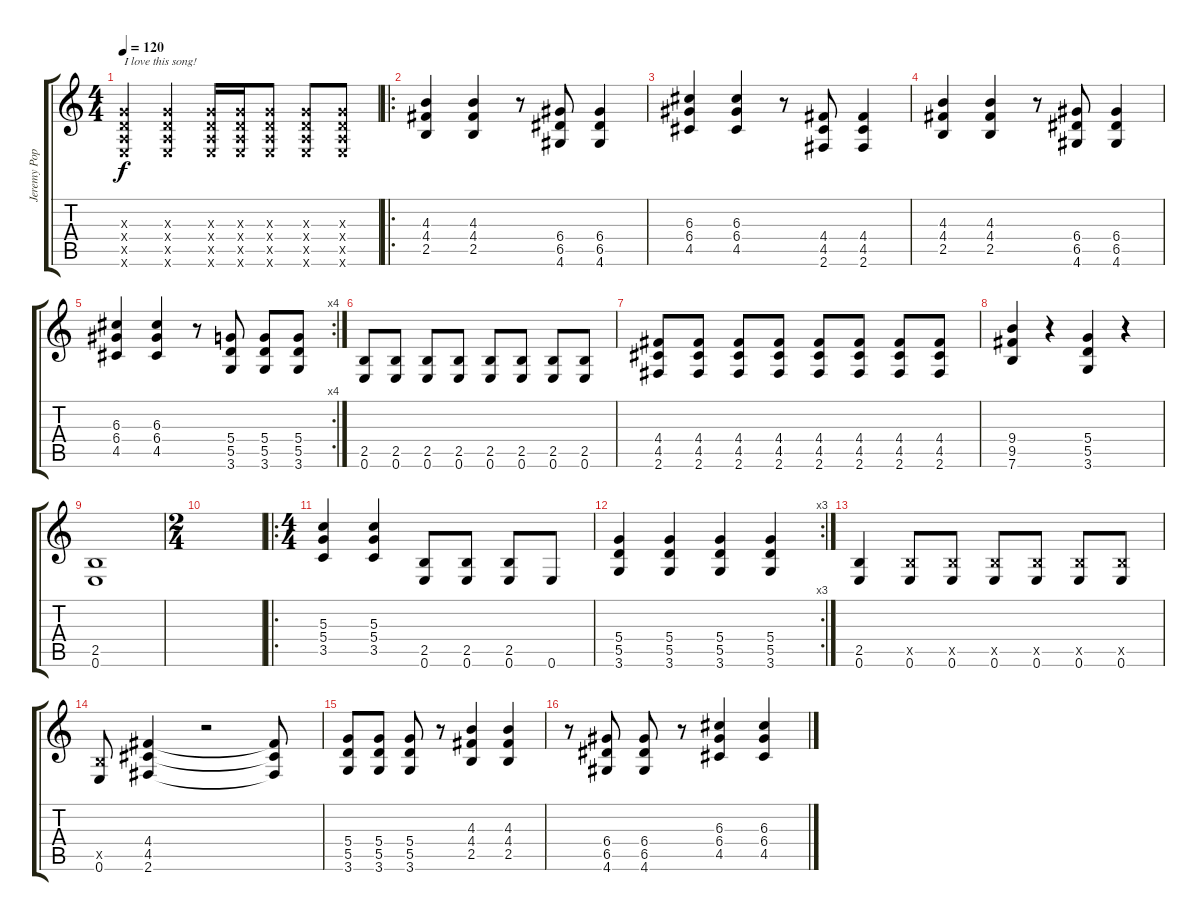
\track ("Jeremy Popoff" "Jeremy Pop") {instrument overdrivenguitar}
\staff {score tabs}
\tuning (E4 B3 G3 D3 A2 E2) {hide}
\ts (4 4)
\tempo 120
\clef g2
\ks c
(0.3{x} 0.4{x} 0.5{x} 0.6{x}).4{txt "I love this song!" dy f instrument overdrivenguitar} (0.3{x} 0.4{x} 0.5{x} 0.6{x}).4 (0.3{x} 0.4{x} 0.5{x} 0.6{x}).16 (0.3{x} 0.4{x} 0.5{x} 0.6{x}).16 (0.3{x} 0.4{x} 0.5{x} 0.6{x}).8 (0.3{x} 0.4{x} 0.5{x} 0.6{x}).8 (0.3{x} 0.4{x} 0.5{x} 0.6{x}).8 |
\ro
(4.3 4.4 2.5).4 (4.3 4.4 2.5).4 r.8 (6.4 6.5 4.6).8 (6.4 6.5 4.6).4 |
(6.3 6.4 4.5).4 (6.3 6.4 4.5).4 r.8 (4.4 4.5 2.6).8 (4.4 4.5 2.6).4 |
(4.3 4.4 2.5).4 (4.3 4.4 2.5).4 r.8 (6.4 6.5 4.6).8 (6.4 6.5 4.6).4 |
\rc 4
(6.3 6.4 4.5).4 (6.3 6.4 4.5).4 r.8 (5.4 5.5 3.6).8 (5.4 5.5 3.6).8 (5.4 5.5 3.6).8 |
(2.5 0.6).8 (2.5 0.6).8 (2.5 0.6).8 (2.5 0.6).8 (2.5 0.6).8 (2.5 0.6).8 (2.5 0.6).8 (2.5 0.6).8 |
(4.4 4.5 2.6).8 (4.4 4.5 2.6).8 (4.4 4.5 2.6).8 (4.4 4.5 2.6).8 (4.4 4.5 2.6).8 (4.4 4.5 2.6).8 (4.4 4.5 2.6).8 (4.4 4.5 2.6).8 |
(9.4 9.5 7.6).4 r.4 (5.4 5.5 3.6).4 r.4 |
(2.5 0.6).1 |
\ts (2 4)
|
\ro
\ts (4 4)
(5.3 5.4 3.5).4 (5.3 5.4 3.5).4 (2.5 0.6).8 (2.5 0.6).8 (2.5 0.6).8 0.6.8 |
\rc 3
(5.4 5.5 3.6).4 (5.4 5.5 3.6).4 (5.4 5.5 3.6).4 (5.4 5.5 3.6).4 |
(2.5 0.6).4 (2.5{x} 0.6).8 (2.5{x} 0.6).8 (2.5{x} 0.6).8 (2.5{x} 0.6).8 (2.5{x} 0.6).8 (2.5{x} 0.6).8 |
(2.5{x} 0.6).8 (4.4 4.5 2.6).4 r.2 (4.4{t} 4.5{t} 2.6{t}).8 |
(5.4 5.5 3.6).8 (5.4 5.5 3.6).8 (5.4 5.5 3.6).8 r.8 (4.3 4.4 2.5).4 (4.3 4.4 2.5).4 |
r.8 (6.4 6.5 4.6).8 (6.4 6.5 4.6).8 r.8 (6.3 6.4 4.5).4 (6.3 6.4 4.5).4
